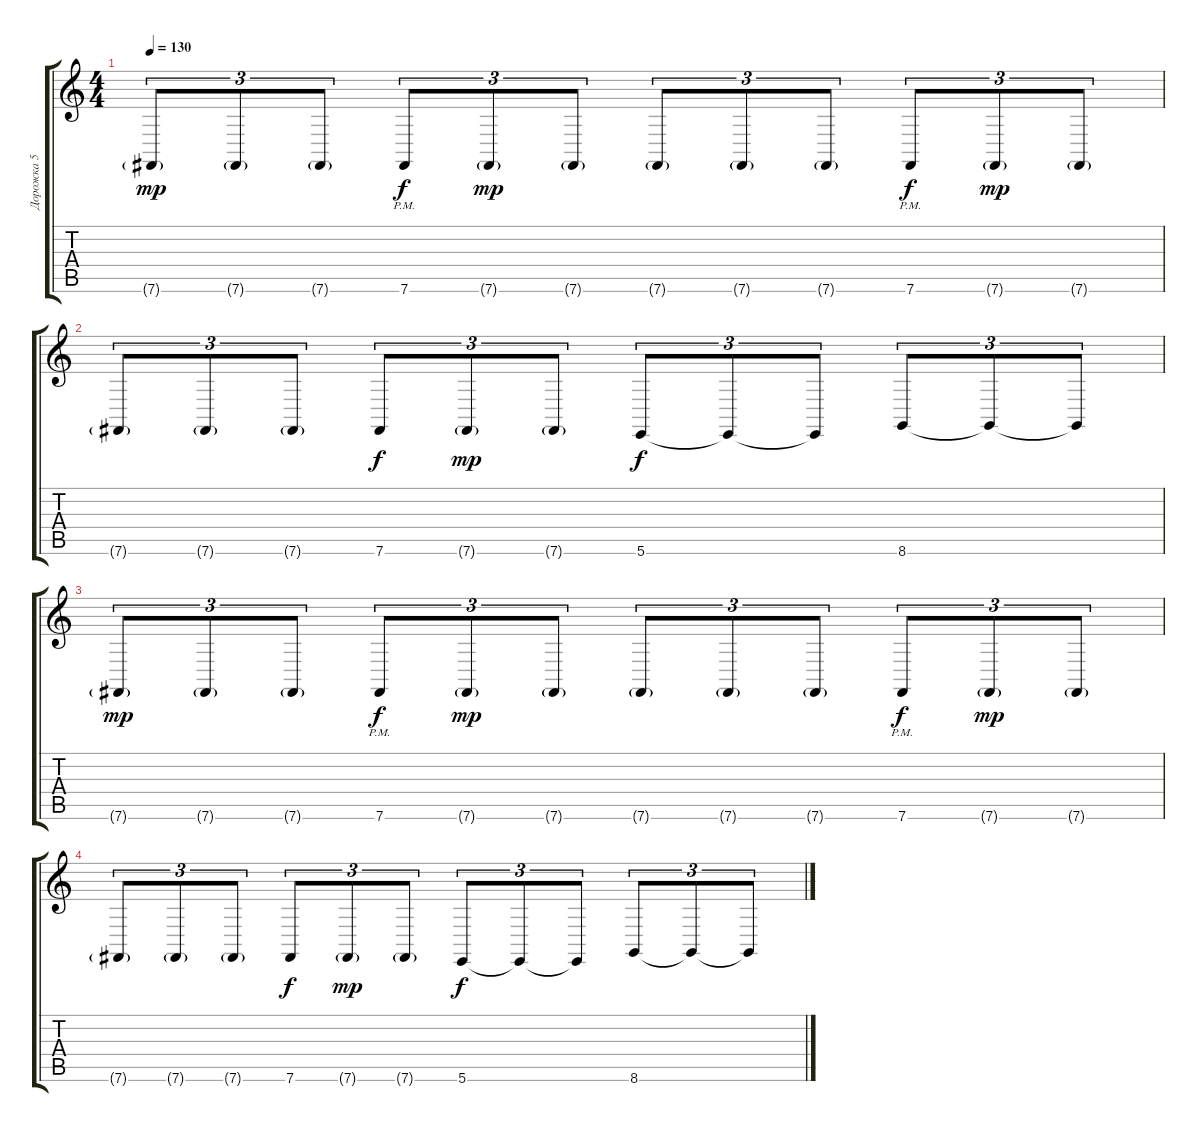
\track ("Дорожка 5" "Дорожка 5") {instrument lead2sawtooth}
\staff {score tabs}
\tuning (Db4 Ab3 E3 B2 Gb2 B1) {hide}
\ts (4 4)
\tempo 130
\clef g2
\ks c
7.6{g}.8{tu (3 2) dy mp} 7.6{g}.8{tu (3 2)} 7.6{g}.8{tu (3 2)} 7.6{pm}.8{tu (3 2) dy f} 7.6{g}.8{tu (3 2) dy mp} 7.6{g}.8{tu (3 2)} 7.6{g}.8{tu (3 2)} 7.6{g}.8{tu (3 2)} 7.6{g}.8{tu (3 2)} 7.6{pm}.8{tu (3 2) dy f} 7.6{g}.8{tu (3 2) dy mp} 7.6{g}.8{tu (3 2)} |
7.6{g}.8{tu (3 2)} 7.6{g}.8{tu (3 2)} 7.6{g}.8{tu (3 2)} 7.6.8{tu (3 2) dy f} 7.6{g}.8{tu (3 2) dy mp} 7.6{g}.8{tu (3 2)} 5.6.8{tu (3 2) dy f} 5.6{t}.8{tu (3 2)} 5.6{t}.8{tu (3 2)} 8.6.8{tu (3 2)} 8.6{t}.8{tu (3 2)} 8.6{t}.8{tu (3 2)} |
7.6{g}.8{tu (3 2) dy mp} 7.6{g}.8{tu (3 2)} 7.6{g}.8{tu (3 2)} 7.6{pm}.8{tu (3 2) dy f} 7.6{g}.8{tu (3 2) dy mp} 7.6{g}.8{tu (3 2)} 7.6{g}.8{tu (3 2)} 7.6{g}.8{tu (3 2)} 7.6{g}.8{tu (3 2)} 7.6{pm}.8{tu (3 2) dy f} 7.6{g}.8{tu (3 2) dy mp} 7.6{g}.8{tu (3 2)} |
7.6{g}.8{tu (3 2)} 7.6{g}.8{tu (3 2)} 7.6{g}.8{tu (3 2)} 7.6.8{tu (3 2) dy f} 7.6{g}.8{tu (3 2) dy mp} 7.6{g}.8{tu (3 2)} 5.6.8{tu (3 2) dy f} 5.6{t}.8{tu (3 2)} 5.6{t}.8{tu (3 2)} 8.6.8{tu (3 2)} 8.6{t}.8{tu (3 2)} 8.6{t}.8{tu (3 2)}
